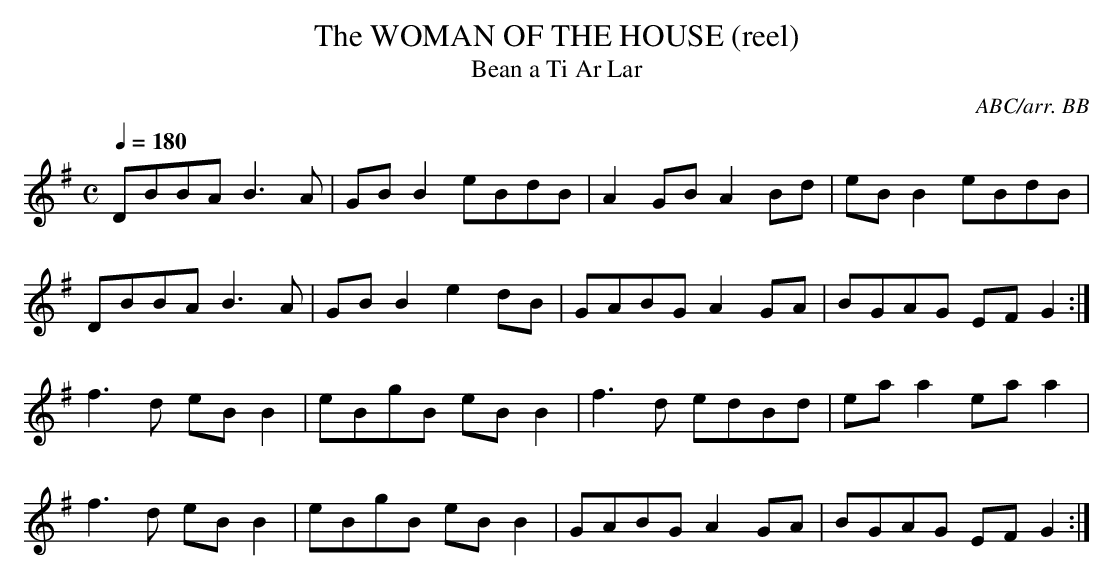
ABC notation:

X:1
T:WOMAN OF THE HOUSE (reel), The
T:Bean a Ti Ar Lar
C:ABC/arr. BB
(182199).
M:C
L:1/8
Q:1/4=180
K:G
DBBA B3A|GBB2 eBdB|A2GB A2Bd|eBB2 eBdB|
DBBA B3A|GBB2 e2dB|GABG A2GA|BGAG EF G2:|
f3d eBB2|eBgB eBB2|f3d edBd|eaa2 eaa2|
f3d eBB2|eBgB eBB2|GABG A2GA|BGAG EF G2:|
